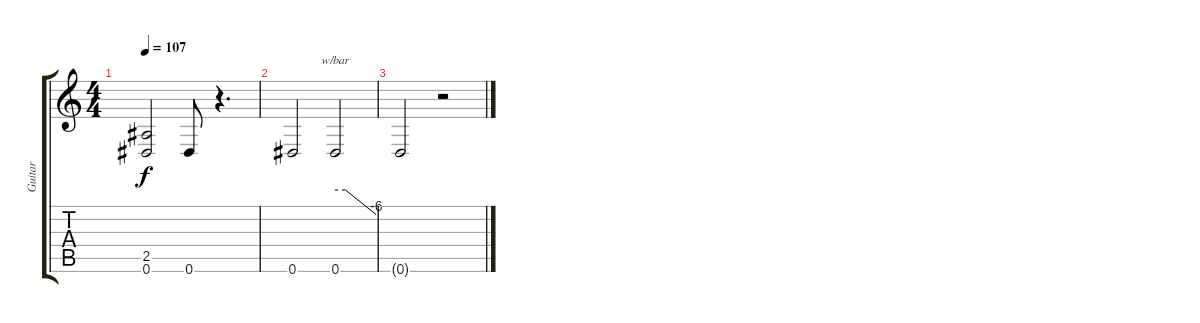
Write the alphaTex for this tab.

\track ("Guitar" "Guitar") {instrument distortionguitar}
\staff {score tabs}
\tuning (Eb4 Bb3 Gb3 Db3 Ab2 Eb2) {hide}
\ts (4 4)
\tempo 107
\clef g2
\ks c
(2.5{t} 0.6{t}).2{dy f} 0.6.8 r.4{d} |
0.6.2 0.6.2{tbe (custom default 0 0 15 0 60 -24)} |
0.6{t}.2 r.2
